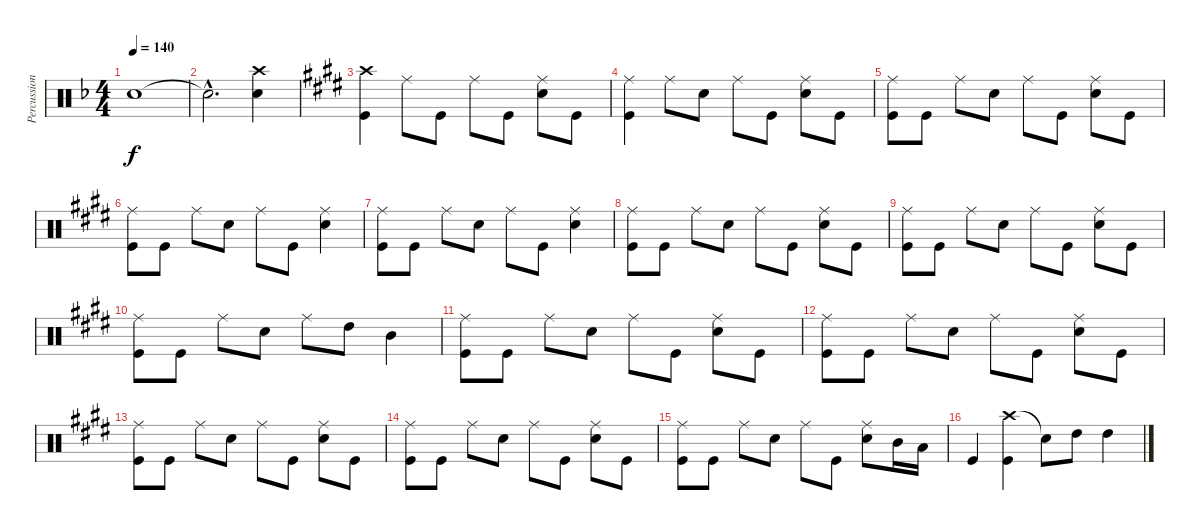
\track ("Percussion" "Percussion") {instrument percussion}
\staff {score}
\articulation defaults
\ts (4 4)
\tempo 140
\clef neutral
\ks f "Snare (hit)"{t}.1{dy f}
|
"Snare (hit)"{hac t}.2{d} ("Crash high (hit)" "Snare (hit) 2").4 |
\ks e
("Crash high (hit)" "Kick (hit)").4 "Ride (middle)".8 "Kick (hit)".8 "Ride (middle)".8 "Kick (hit)".8 ("Ride (middle)" "Snare (hit) 2").8 "Kick (hit)".8 |
("Ride (middle)" "Kick (hit)").4 "Ride (middle)".8 "Snare (hit) 2".8 "Ride (middle)".8 "Kick (hit)".8 ("Ride (middle)" "Snare (hit) 2").8 "Kick (hit)".8 |
("Ride (middle)" "Kick (hit)").8 "Kick (hit)".8 "Ride (middle)".8 "Snare (hit) 2".8 "Ride (middle)".8 "Kick (hit)".8 ("Ride (middle)" "Snare (hit) 2").8 "Kick (hit)".8 |
("Ride (middle)" "Kick (hit)").8 "Kick (hit)".8 "Ride (middle)".8 "Snare (hit) 2".8 "Ride (middle)".8 "Kick (hit)".8 ("Ride (middle)" "Snare (hit) 2").4 |
("Ride (middle)" "Kick (hit)").8 "Kick (hit)".8 "Ride (middle)".8 "Snare (hit) 2".8 "Ride (middle)".8 "Kick (hit)".8 ("Ride (middle)" "Snare (hit) 2").4 |
("Ride (middle)" "Kick (hit)").8 "Kick (hit)".8 "Ride (middle)".8 "Snare (hit) 2".8 "Ride (middle)".8 "Kick (hit)".8 ("Ride (middle)" "Snare (hit) 2").8 "Kick (hit)".8 |
("Ride (middle)" "Kick (hit)").8 "Kick (hit)".8 "Ride (middle)".8 "Snare (hit) 2".8 "Ride (middle)".8 "Kick (hit)".8 ("Ride (middle)" "Snare (hit) 2").8 "Kick (hit)".8 |
("Ride (middle)" "Kick (hit)").8 "Kick (hit)".8 "Ride (middle)".8 "Snare (hit) 2".8 "Ride (middle)".8 "High Tom (hit)".8 "Mid Tom (hit)".4 |
("Ride (middle)" "Kick (hit)").8 "Kick (hit)".8 "Ride (middle)".8 "Snare (hit) 2".8 "Ride (middle)".8 "Kick (hit)".8 ("Ride (middle)" "Snare (hit) 2").8 "Kick (hit)".8 |
("Ride (middle)" "Kick (hit)").8 "Kick (hit)".8 "Ride (middle)".8 "Snare (hit) 2".8 "Ride (middle)".8 "Kick (hit)".8 ("Ride (middle)" "Snare (hit) 2").8 "Kick (hit)".8 |
("Ride (middle)" "Kick (hit)").8 "Kick (hit)".8 "Ride (middle)".8 "Snare (hit) 2".8 "Ride (middle)".8 "Kick (hit)".8 ("Ride (middle)" "Snare (hit) 2").8 "Kick (hit)".8 |
("Ride (middle)" "Kick (hit)").8 "Kick (hit)".8 "Ride (middle)".8 "Snare (hit) 2".8 "Ride (middle)".8 "Kick (hit)".8 ("Ride (middle)" "Snare (hit) 2").8 "Kick (hit)".8 |
("Ride (middle)" "Kick (hit)").8 "Kick (hit)".8 "Ride (middle)".8 "Snare (hit) 2".8 "Ride (middle)".8 "Kick (hit)".8 ("Ride (middle)" "Snare (hit) 2").8 "Mid Tom (hit)".16 "Low Tom (hit)".16 |
"Kick (hit)".4 ("Crash high (hit)" "Kick (hit)").4 "Snare (hit)"{t}.8 "High Tom (hit)".8 "High Tom (hit)".4
